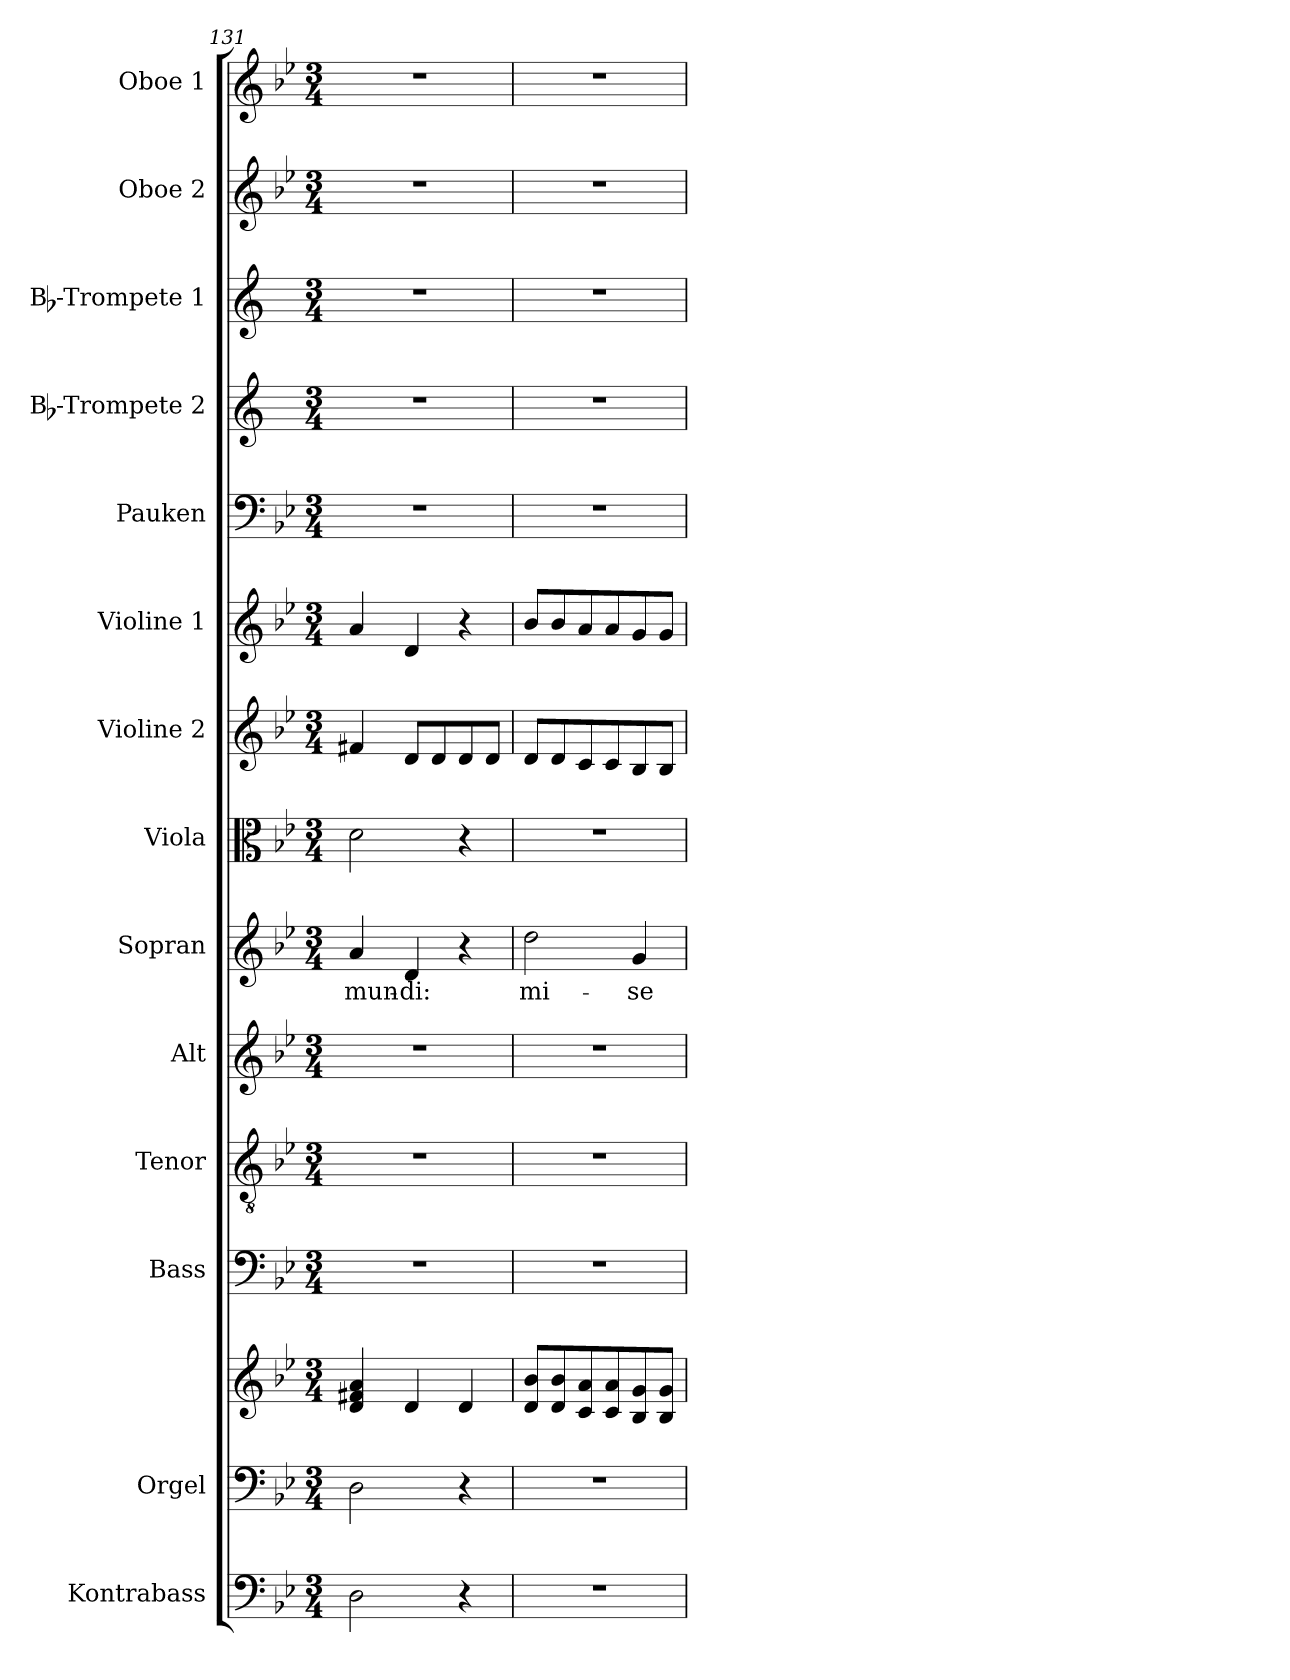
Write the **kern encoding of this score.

**kern	**kern	**kern	**kern	**kern	**kern	**kern	**text	**kern	**kern	**kern	**kern	**kern	**kern	**kern	**kern
*part14	*part13	*part13	*part12	*part11	*part10	*part9	*part9	*part8	*part7	*part6	*part5	*part4	*part3	*part2	*part1
*staff15	*staff14	*staff13	*staff12	*staff11	*staff10	*staff9	*staff9	*staff8	*staff7	*staff6	*staff5	*staff4	*staff3	*staff2	*staff1
*I"Kontrabass	*I"Orgel	*	*I"Bass	*I"Tenor	*I"Alt	*I"Sopran	*	*I"Viola	*I"Violine 2	*I"Violine 1	*I"Pauken	*I"Bb-Trompete 2	*I"Bb-Trompete 1	*I"Oboe 2	*I"Oboe 1
*I'Kb.	*I'Org.	*	*I'B.	*I'T.	*I'A.	*I'S.	*	*I'Vla.	*I'Vl. 2	*I'Vl. 1	*I'Pk.	*I'Bb Trp. 2	*I'Bb Trp. 1	*I'Ob. 2	*I'Ob. 1
*clefF4	*clefF4	*clefG2	*clefF4	*clefGv2	*clefG2	*clefG2	*	*clefC3	*clefG2	*clefG2	*clefF4	*clefG2	*clefG2	*clefG2	*clefG2
*ITrd7c12	*	*	*	*	*	*	*	*	*	*	*	*ITrd1c2	*ITrd1c2	*	*
*k[b-e-]	*k[b-e-]	*k[b-e-]	*k[b-e-]	*k[b-e-]	*k[b-e-]	*k[b-e-]	*	*k[b-e-]	*k[b-e-]	*k[b-e-]	*k[b-e-]	*k[b-e-]	*k[b-e-]	*k[b-e-]	*k[b-e-]
*B-:	*B-:	*B-:	*B-:	*B-:	*B-:	*B-:	*	*B-:	*B-:	*B-:	*B-:	*B-:	*B-:	*B-:	*B-:
*M3/4	*M3/4	*M3/4	*M3/4	*M3/4	*M3/4	*M3/4	*	*M3/4	*M3/4	*M3/4	*M3/4	*M3/4	*M3/4	*M3/4	*M3/4
=131	=131	=131	=131	=131	=131	=131	=131	=131	=131	=131	=131	=131	=131	=131	=131
!	!	!	!	!	!	!	!LO:LY:b	!	!	!	!	!	!	!	!
2DD\	2D\	4d/ 4f#X/ 4a/	2.r	2.r	2.r	4a/	mun-	2d\	4f#X/	4a/	2.r	2.r	2.r	2.r	2.r
!	!	!	!	!	!	!	!LO:LY:b	!	!	!	!	!	!	!	!
.	.	4d/	.	.	.	4d/	-di:	.	8d/L	4d/	.	.	.	.	.
.	.	.	.	.	.	.	.	.	8d/	.	.	.	.	.	.
4r	4r	4d/	.	.	.	4r	.	4r	8d/	4r	.	.	.	.	.
.	.	.	.	.	.	.	.	.	8d/J	.	.	.	.	.	.
=132	=132	=132	=132	=132	=132	=132	=132	=132	=132	=132	=132	=132	=132	=132	=132
!	!	!	!	!	!	!	!LO:LY:b	!	!	!	!	!	!	!	!
2.r	2.r	8d/ 8b-/L	2.r	2.r	2.r	2dd\	mi-	2.r	8d/L	8b-/L	2.r	2.r	2.r	2.r	2.r
.	.	8d/ 8b-/	.	.	.	.	.	.	8d/	8b-/	.	.	.	.	.
.	.	8c/ 8a/	.	.	.	.	.	.	8c/	8a/	.	.	.	.	.
.	.	8c/ 8a/	.	.	.	.	.	.	8c/	8a/	.	.	.	.	.
!	!	!	!	!	!	!	!LO:LY:b	!	!	!	!	!	!	!	!
.	.	8B-/ 8g/	.	.	.	4g/	-se-	.	8B-/	8g/	.	.	.	.	.
.	.	8B-/ 8g/J	.	.	.	.	.	.	8B-/J	8g/J	.	.	.	.	.
=	=	=	=	=	=	=	=	=	=	=	=	=	=	=	=
*-	*-	*-	*-	*-	*-	*-	*-	*-	*-	*-	*-	*-	*-	*-	*-
